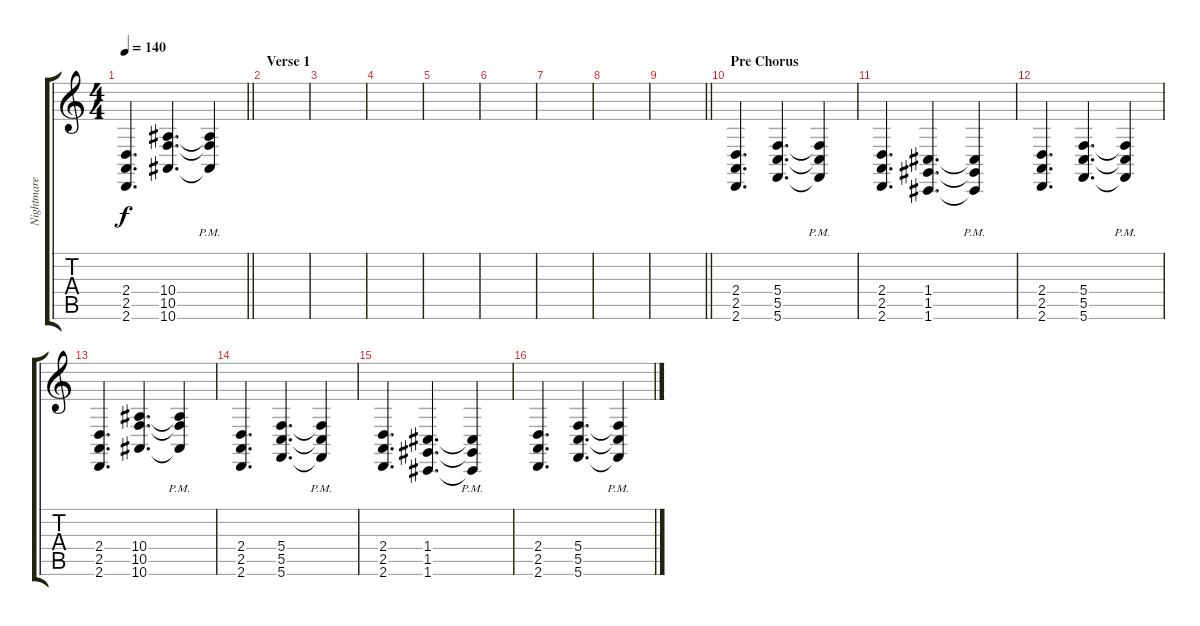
\track ("Nightmare Industries" "Nightmare ") {instrument pad7halo}
\staff {score tabs}
\tuning (D4 A3 F3 C3 G2 C2) {hide}
\ts (4 4)
\tempo 140
\clef g2
\barLineRight lightlight
\ks c
(2.4 2.5 2.6).4{d dy f} (10.4 10.5 10.6).4{d} (10.4{pm t} 10.5{pm t} 10.6{pm t}).4 |
\section ("" "Verse 1")
|
|
|
|
|
|
|
\barLineRight lightlight
|
\section ("" "Pre Chorus")
(2.4 2.5 2.6).4{d} (5.4 5.5 5.6).4{d} (5.4{pm t} 5.5{pm t} 5.6{pm t}).4 |
(2.4 2.5 2.6).4{d} (1.4 1.5 1.6).4{d} (1.4{pm t} 1.5{pm t} 1.6{pm t}).4 |
(2.4 2.5 2.6).4{d} (5.4 5.5 5.6).4{d} (5.4{pm t} 5.5{pm t} 5.6{pm t}).4 |
(2.4 2.5 2.6).4{d} (10.4 10.5 10.6).4{d} (10.4{pm t} 10.5{pm t} 10.6{pm t}).4 |
(2.4 2.5 2.6).4{d} (5.4 5.5 5.6).4{d} (5.4{pm t} 5.5{pm t} 5.6{pm t}).4 |
(2.4 2.5 2.6).4{d} (1.4 1.5 1.6).4{d} (1.4{pm t} 1.5{pm t} 1.6{pm t}).4 |
(2.4 2.5 2.6).4{d} (5.4 5.5 5.6).4{d} (5.4{pm t} 5.5{pm t} 5.6{pm t}).4
